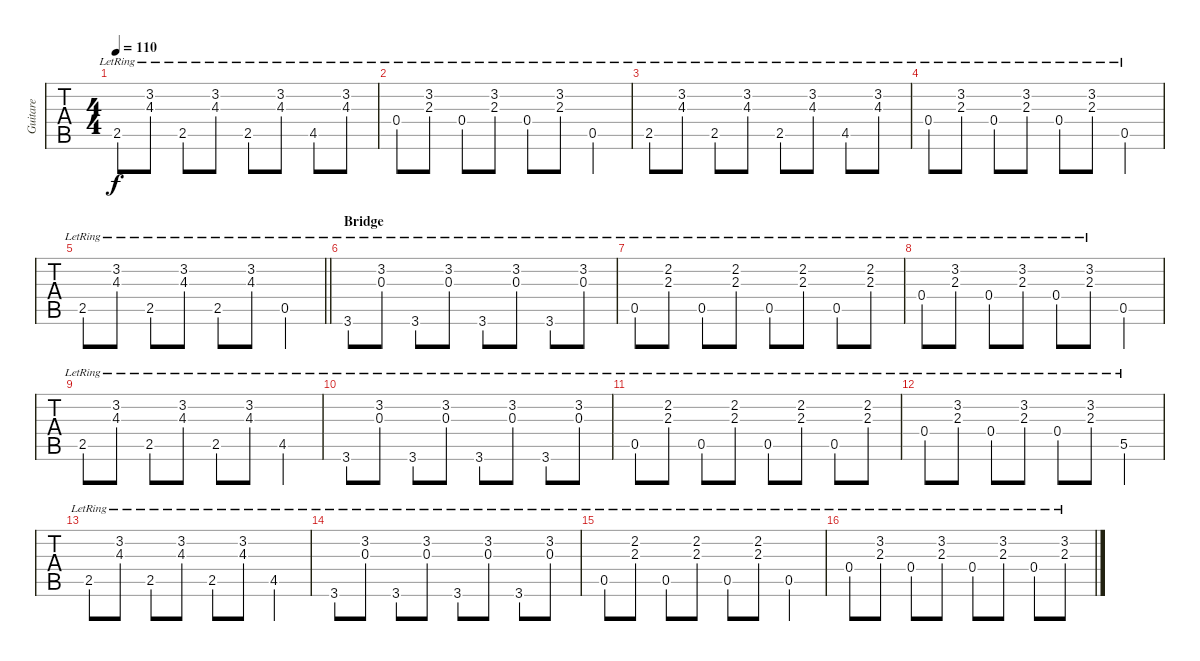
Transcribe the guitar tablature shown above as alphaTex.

\track ("Guitare" "Guitare") {instrument acousticguitarsteel}
\staff {tabs}
\tuning (E4 B3 G3 D3 A2 E2) {hide}
\ts (4 4)
\tempo 110
\clef g2
\ks c
2.5{lr}.8{dy f} (3.2{lr} 4.3{lr}).8 2.5{lr}.8 (3.2{lr} 4.3{lr}).8 2.5{lr}.8 (3.2{lr} 4.3{lr}).8 4.5{lr}.8 (3.2{lr} 4.3{lr}).8 |
0.4{lr}.8 (3.2{lr} 2.3{lr}).8 0.4{lr}.8 (3.2{lr} 2.3{lr}).8 0.4{lr}.8 (3.2{lr} 2.3{lr}).8 0.5{lr}.4 |
2.5{lr}.8 (3.2{lr} 4.3{lr}).8 2.5{lr}.8 (3.2{lr} 4.3{lr}).8 2.5{lr}.8 (3.2{lr} 4.3{lr}).8 4.5{lr}.8 (3.2{lr} 4.3{lr}).8 |
0.4{lr}.8 (3.2{lr} 2.3{lr}).8 0.4{lr}.8 (3.2{lr} 2.3{lr}).8 0.4{lr}.8 (3.2{lr} 2.3{lr}).8 0.5{lr}.4 |
\barLineRight lightlight
2.5{lr}.8 (3.2{lr} 4.3{lr}).8 2.5{lr}.8 (3.2{lr} 4.3{lr}).8 2.5{lr}.8 (3.2{lr} 4.3{lr}).8 0.5{lr}.4 |
\section ("" "Bridge")
3.6{lr}.8 (3.2{lr} 0.3{lr}).8 3.6{lr}.8 (3.2{lr} 0.3{lr}).8 3.6{lr}.8 (3.2{lr} 0.3{lr}).8 3.6{lr}.8 (3.2{lr} 0.3{lr}).8 |
0.5{lr}.8 (2.2{lr} 2.3{lr}).8 0.5{lr}.8 (2.2{lr} 2.3{lr}).8 0.5{lr}.8 (2.2{lr} 2.3{lr}).8 0.5{lr}.8 (2.2{lr} 2.3{lr}).8 |
0.4{lr}.8 (3.2{lr} 2.3{lr}).8 0.4{lr}.8 (3.2{lr} 2.3{lr}).8 0.4{lr}.8 (3.2{lr} 2.3{lr}).8 0.5.4 |
2.5{lr}.8 (3.2{lr} 4.3{lr}).8 2.5{lr}.8 (3.2{lr} 4.3{lr}).8 2.5{lr}.8 (3.2{lr} 4.3{lr}).8 4.5{lr}.4 |
3.6{lr}.8 (3.2{lr} 0.3{lr}).8 3.6{lr}.8 (3.2{lr} 0.3{lr}).8 3.6{lr}.8 (3.2{lr} 0.3{lr}).8 3.6{lr}.8 (3.2{lr} 0.3{lr}).8 |
0.5{lr}.8 (2.2{lr} 2.3{lr}).8 0.5{lr}.8 (2.2{lr} 2.3{lr}).8 0.5{lr}.8 (2.2{lr} 2.3{lr}).8 0.5{lr}.8 (2.2{lr} 2.3{lr}).8 |
0.4{lr}.8 (3.2{lr} 2.3{lr}).8 0.4{lr}.8 (3.2{lr} 2.3{lr}).8 0.4{lr}.8 (3.2{lr} 2.3{lr}).8 5.5{lr}.4 |
2.5{lr}.8 (3.2{lr} 4.3{lr}).8 2.5{lr}.8 (3.2{lr} 4.3{lr}).8 2.5{lr}.8 (3.2{lr} 4.3{lr}).8 4.5{lr}.4 |
3.6{lr}.8 (3.2{lr} 0.3{lr}).8 3.6{lr}.8 (3.2{lr} 0.3{lr}).8 3.6{lr}.8 (3.2{lr} 0.3{lr}).8 3.6{lr}.8 (3.2{lr} 0.3{lr}).8 |
0.5{lr}.8 (2.2{lr} 2.3{lr}).8 0.5{lr}.8 (2.2{lr} 2.3{lr}).8 0.5{lr}.8 (2.2{lr} 2.3{lr}).8 0.5{lr}.4 |
0.4{lr}.8 (3.2{lr} 2.3{lr}).8 0.4{lr}.8 (3.2{lr} 2.3{lr}).8 0.4{lr}.8 (3.2{lr} 2.3{lr}).8 0.4{lr}.8 (3.2{lr} 2.3{lr}).8
